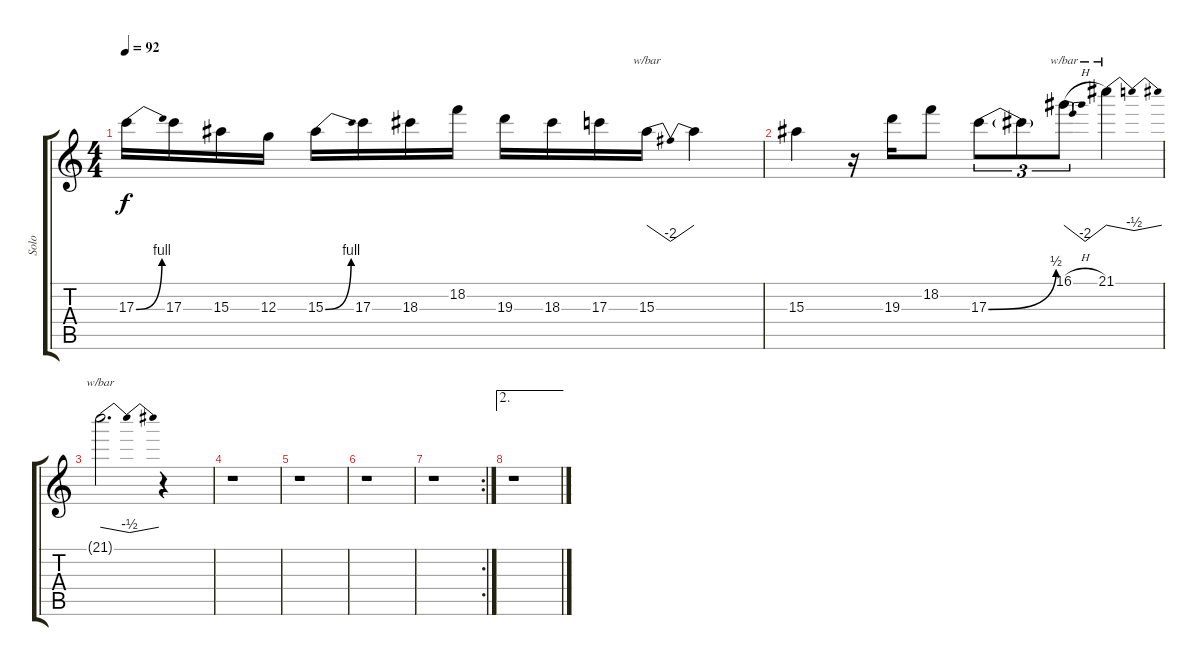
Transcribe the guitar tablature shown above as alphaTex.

\track ("Solo" "Solo") {instrument overdrivenguitar}
\staff {score tabs}
\tuning (E4 B3 G3 D3 A2 E2) {hide}
\ts (4 4)
\tempo 92
\clef g2
\ks c
17.3{be (bend 0 0 60 4)}.16{dy f} 17.3.16 15.3.16 12.3.16 15.3{be (bend 0 0 60 4)}.16 17.3.16 18.3.16 18.2.16 19.3.16 18.3.16 17.3.16 15.3.16{tbe (dip default 0 0 30 -8 60 0)} 15.3{t}.4 |
15.3.4 r.16 19.3.16 18.2.8 17.3{be (bend 0 0 60 2)}.8{tu (3 2)} 17.3{t}.8{tu (3 2)} 16.1{h}.8{tu (3 2) tbe (dip default 0 0 30 -8 60 0)} 21.1.4{tbe (dip default 0 0 30 -2 60 0)} |
21.1{t}.2{d tbe (dip default 0 0 30 -2 60 0)} r.4 |
r.1 |
r.1 |
r.1 |
\rc 2
r.1 |
\ae 2
r.1
